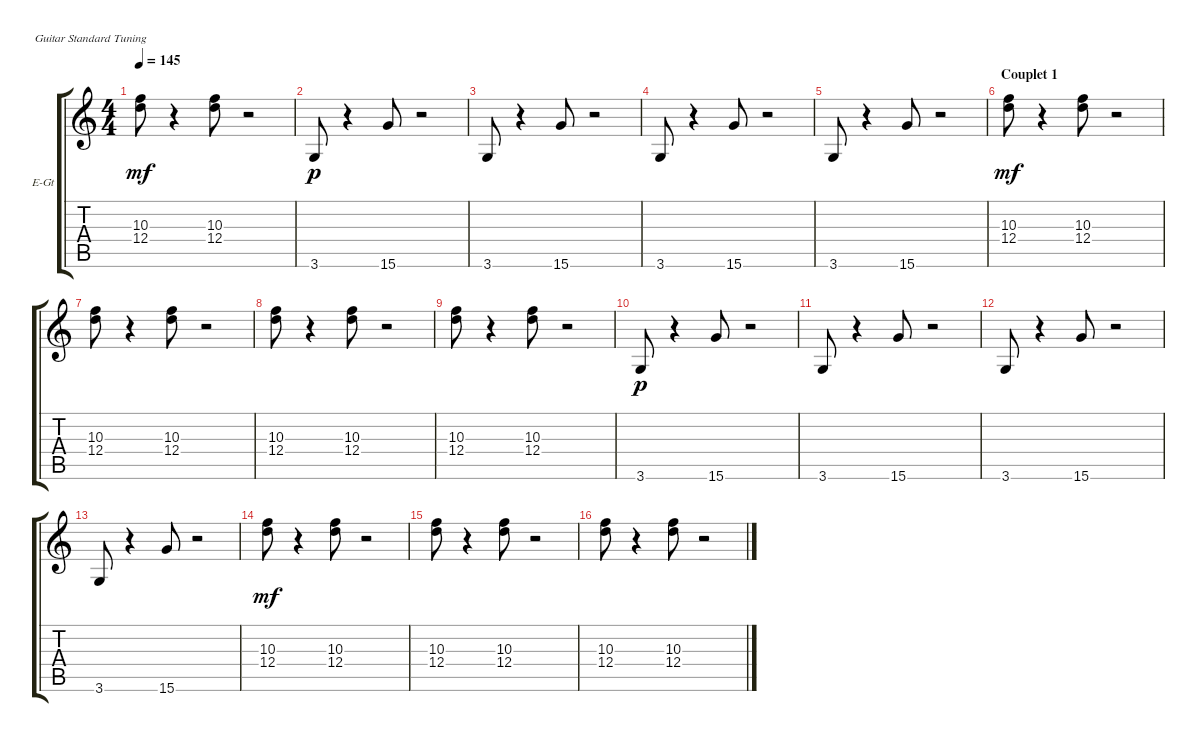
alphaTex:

\defaultSystemsLayout 4
\bracketExtendMode groupsimilarinstruments
\firstSystemTrackNameOrientation horizontal
\otherSystemsTrackNameOrientation horizontal
\track ("Electric Guitar" "E-Gt") {instrument overdrivenguitar}
\staff {score tabs}
\tuning (E4 B3 G3 D3 A2 E2)
\ts (4 4)
\tempo 145
\clef g2
\ks c
(12.4 10.3).8{dy mf} r.4 (12.4 10.3).8 r.2 |
3.6.8{dy p} r.4 15.6.8 r.2 |
3.6.8 r.4 15.6.8 r.2 |
3.6.8 r.4 15.6.8 r.2 |
3.6.8 r.4 15.6.8 r.2 |
\section ("" "Couplet 1")
(12.4 10.3).8{dy mf} r.4 (12.4 10.3).8 r.2 |
(12.4 10.3).8 r.4 (12.4 10.3).8 r.2 |
(12.4 10.3).8 r.4 (12.4 10.3).8 r.2 |
(12.4 10.3).8 r.4 (12.4 10.3).8 r.2 |
3.6.8{dy p} r.4 15.6.8 r.2 |
3.6.8 r.4 15.6.8 r.2 |
3.6.8 r.4 15.6.8 r.2 |
3.6.8 r.4 15.6.8 r.2 |
(12.4 10.3).8{dy mf} r.4 (12.4 10.3).8 r.2 |
(12.4 10.3).8 r.4 (12.4 10.3).8 r.2 |
(12.4 10.3).8 r.4 (12.4 10.3).8 r.2
